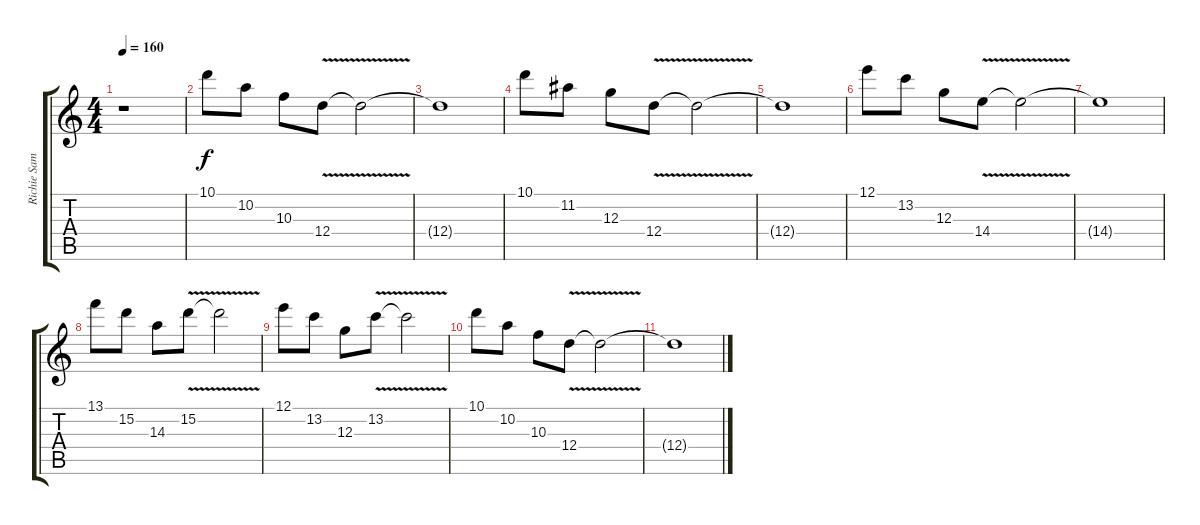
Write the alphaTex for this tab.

\track ("Richie Sambora Gtr.1" "Richie Sam") {instrument overdrivenguitar}
\staff {score tabs}
\tuning (E4 B3 G3 D3 A2 E2) {hide}
\ts (4 4)
\tempo 160
\clef g2
\ks c
r.1{dy f instrument overdrivenguitar} |
10.1.8 10.2.8 10.3.8 12.4{v}.8 12.4{t}.2 |
12.4{t}.1 |
10.1.8 11.2.8 12.3.8 12.4{v}.8 12.4{t}.2 |
12.4{t}.1 |
12.1.8 13.2.8 12.3.8 14.4{v}.8 14.4{t}.2 |
14.4{t}.1 |
13.1.8 15.2.8 14.3.8 15.2{v}.8 15.2{t}.2 |
12.1.8 13.2.8 12.3.8 13.2{v}.8 13.2{t}.2 |
10.1.8 10.2.8 10.3.8 12.4{v}.8 12.4{t}.2 |
12.4{t}.1
